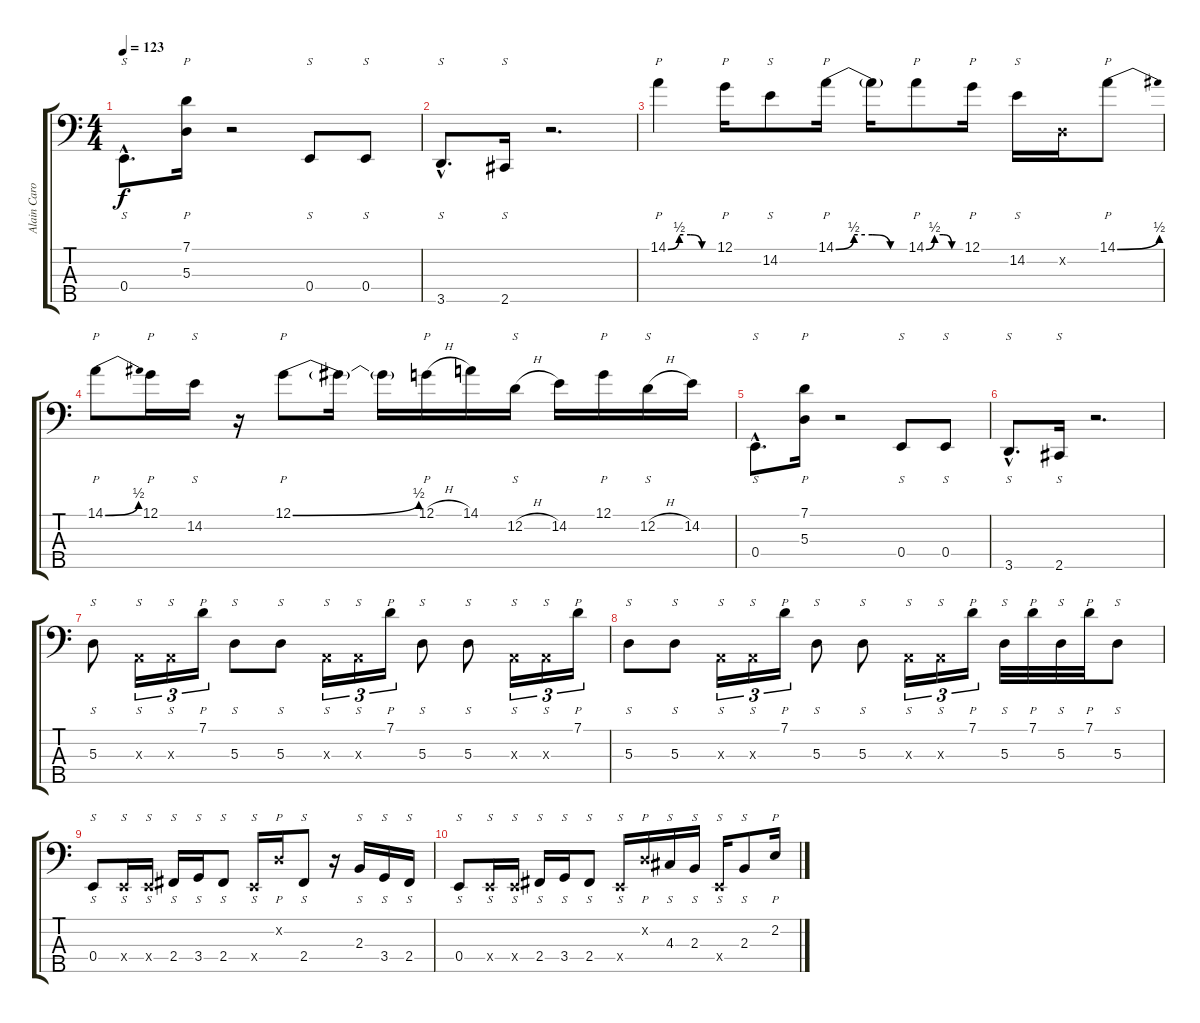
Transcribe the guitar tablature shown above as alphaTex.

\track ("Alain Caron (Bass)" "Alain Caro") {instrument slapbass1}
\staff {score tabs}
\tuning (G2 D2 A1 E1 B0) {hide}
\ts (4 4)
\tempo 123
\clef f4
\ks c
0.4{hac}.8{s d dy f} (7.1 5.3).16{p} r.2 0.4.8{s} 0.4.8{s} |
3.5{hac}.8{s d} 2.5.16{s} r.2{d} |
14.1{be (custom 0 0 15 2 30 2 45 0 60 0)}.4{p} 12.1.16{p} 14.2.8{s} 14.1{be (custom 0 0 15 2 30 2 45 0 60 0)}.16{p} 14.1{t}.16 14.1{be (custom 0 0 15 2 30 2 45 0 60 0)}.8{p} 12.1.16{p} 14.2.16{s} 0.2{x}.16 14.1{be (bend 0 0 60 2)}.8{p} |
14.1{be (bend 0 0 60 2)}.8{p} 12.1.16{p} 14.2.16{s} r.16 12.1{be (bend 0 0 60 2)}.8{p} 12.1{t}.16 12.1{t}.16 12.1{h}.16{p} 14.1.16 12.2{h}.16{s} 14.2.16 12.1.16{p} 12.2{h}.16{s} 14.2.16 |
0.4{hac}.8{s d} (7.1 5.3).16{p} r.2 0.4.8{s} 0.4.8{s} |
3.5{hac}.8{s d} 2.5.16{s} r.2{d} |
5.3.8{s} 0.3{x}.16{s tu (3 2)} 0.3{x}.16{s tu (3 2)} 7.1.16{p tu (3 2)} 5.3.8{s} 5.3.8{s} 0.3{x}.16{s tu (3 2)} 0.3{x}.16{s tu (3 2)} 7.1.16{p tu (3 2)} 5.3.8{s} 5.3.8{s} 0.3{x}.16{s tu (3 2)} 0.3{x}.16{s tu (3 2)} 7.1.16{p tu (3 2)} |
5.3.8{s} 5.3.8{s} 0.3{x}.16{s tu (3 2)} 0.3{x}.16{s tu (3 2)} 7.1.16{p tu (3 2)} 5.3.8{s} 5.3.8{s} 0.3{x}.16{s tu (3 2)} 0.3{x}.16{s tu (3 2)} 7.1.16{p tu (3 2)} 5.3.32{s} 7.1.32{p} 5.3.32{s} 7.1.32{p} 5.3.8{s} |
0.4.8{s} 0.4{x}.16{s} 0.4{x}.16{s} 2.4.16{s} 3.4.16{s} 2.4.8{s} 0.4{x}.16{s} 0.2{x}.16{p} 2.4.8{s} r.16 2.3.16{s} 3.4.16{s} 2.4.16{s} |
0.4.8{s} 0.4{x}.16{s} 0.4{x}.16{s} 2.4.16{s} 3.4.16{s} 2.4.8{s} 0.4{x}.16{s} 0.2{x}.16{p} 4.3.16{s} 2.3.16{s} 0.4{x}.16{s} 2.3.8{s} 2.2.16{p}
